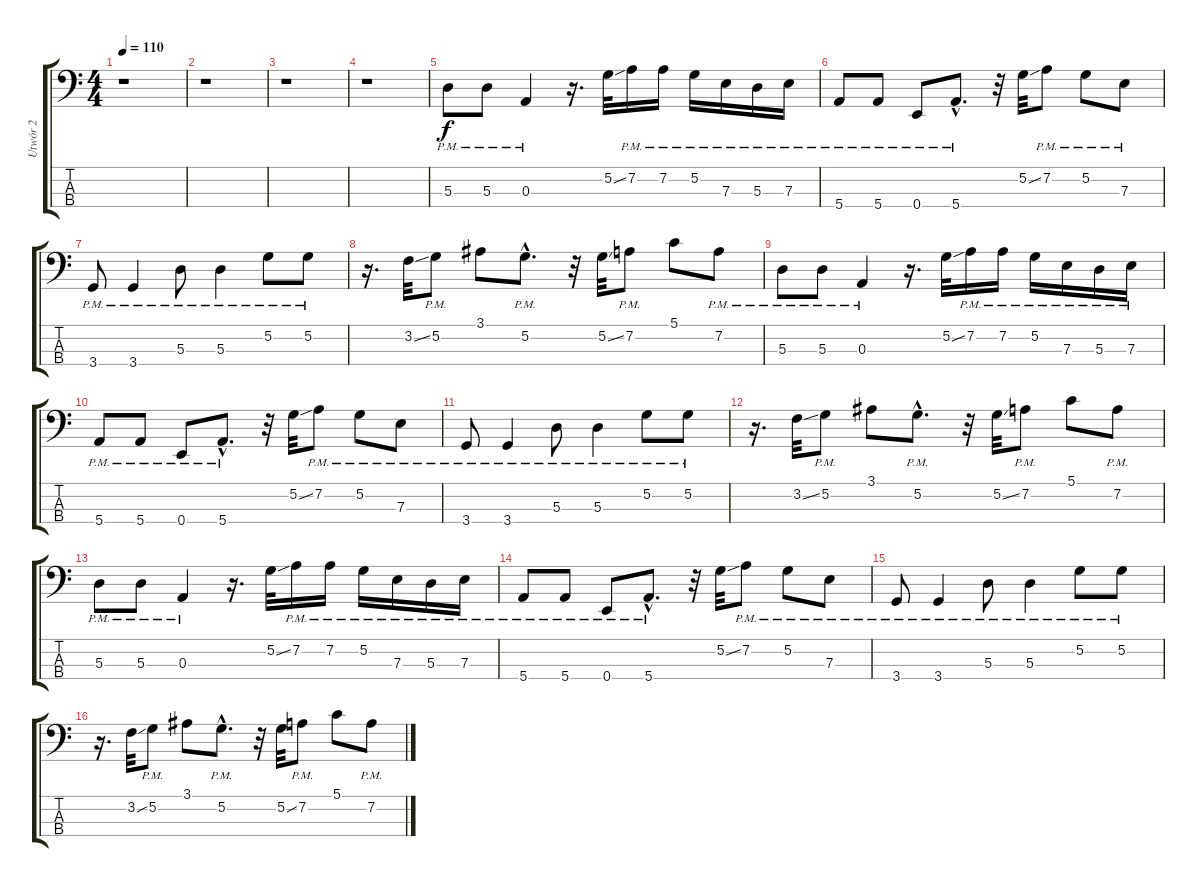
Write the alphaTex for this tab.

\track ("Utwór 2" "Utwór 2") {instrument electricbassfinger}
\staff {score tabs}
\tuning (G2 D2 A1 E1) {hide}
\ts (4 4)
\tempo 110
\clef f4
\ks c
r.1{dy f instrument electricbassfinger} |
r.1 |
r.1 |
r.1 |
5.3{pm}.8 5.3{pm}.8 0.3{pm}.4 r.16{d} 5.2{ss}.32 7.2{pm}.16 7.2{pm}.16 5.2{pm}.16 7.3{pm}.16 5.3{pm}.16 7.3{pm}.16 |
5.4{pm}.8 5.4{pm}.8 0.4{pm}.8 5.4{hac pm}.8{d} r.32 5.2{ss}.32 7.2{pm}.8 5.2{pm}.8 7.3{pm}.8 |
3.4{pm}.8 3.4{pm}.4 5.3{pm}.8 5.3{pm}.4 5.2{pm}.8 5.2{pm}.8 |
r.16{d} 3.2{ss}.32 5.2{pm}.8 3.1.8 5.2{hac pm}.8{d} r.32 5.2{ss}.32 7.2{pm}.8 5.1.8 7.2{pm}.8 |
5.3{pm}.8 5.3{pm}.8 0.3{pm}.4 r.16{d} 5.2{ss}.32 7.2{pm}.16 7.2{pm}.16 5.2{pm}.16 7.3{pm}.16 5.3{pm}.16 7.3{pm}.16 |
5.4{pm}.8 5.4{pm}.8 0.4{pm}.8 5.4{hac pm}.8{d} r.32 5.2{ss}.32 7.2{pm}.8 5.2{pm}.8 7.3{pm}.8 |
3.4{pm}.8 3.4{pm}.4 5.3{pm}.8 5.3{pm}.4 5.2{pm}.8 5.2{pm}.8 |
r.16{d} 3.2{ss}.32 5.2{pm}.8 3.1.8 5.2{hac pm}.8{d} r.32 5.2{ss}.32 7.2{pm}.8 5.1.8 7.2{pm}.8 |
5.3{pm}.8 5.3{pm}.8 0.3{pm}.4 r.16{d} 5.2{ss}.32 7.2{pm}.16 7.2{pm}.16 5.2{pm}.16 7.3{pm}.16 5.3{pm}.16 7.3{pm}.16 |
5.4{pm}.8 5.4{pm}.8 0.4{pm}.8 5.4{hac pm}.8{d} r.32 5.2{ss}.32 7.2{pm}.8 5.2{pm}.8 7.3{pm}.8 |
3.4{pm}.8 3.4{pm}.4 5.3{pm}.8 5.3{pm}.4 5.2{pm}.8 5.2{pm}.8 |
r.16{d} 3.2{ss}.32 5.2{pm}.8 3.1.8 5.2{hac pm}.8{d} r.32 5.2{ss}.32 7.2{pm}.8 5.1.8 7.2{pm}.8
